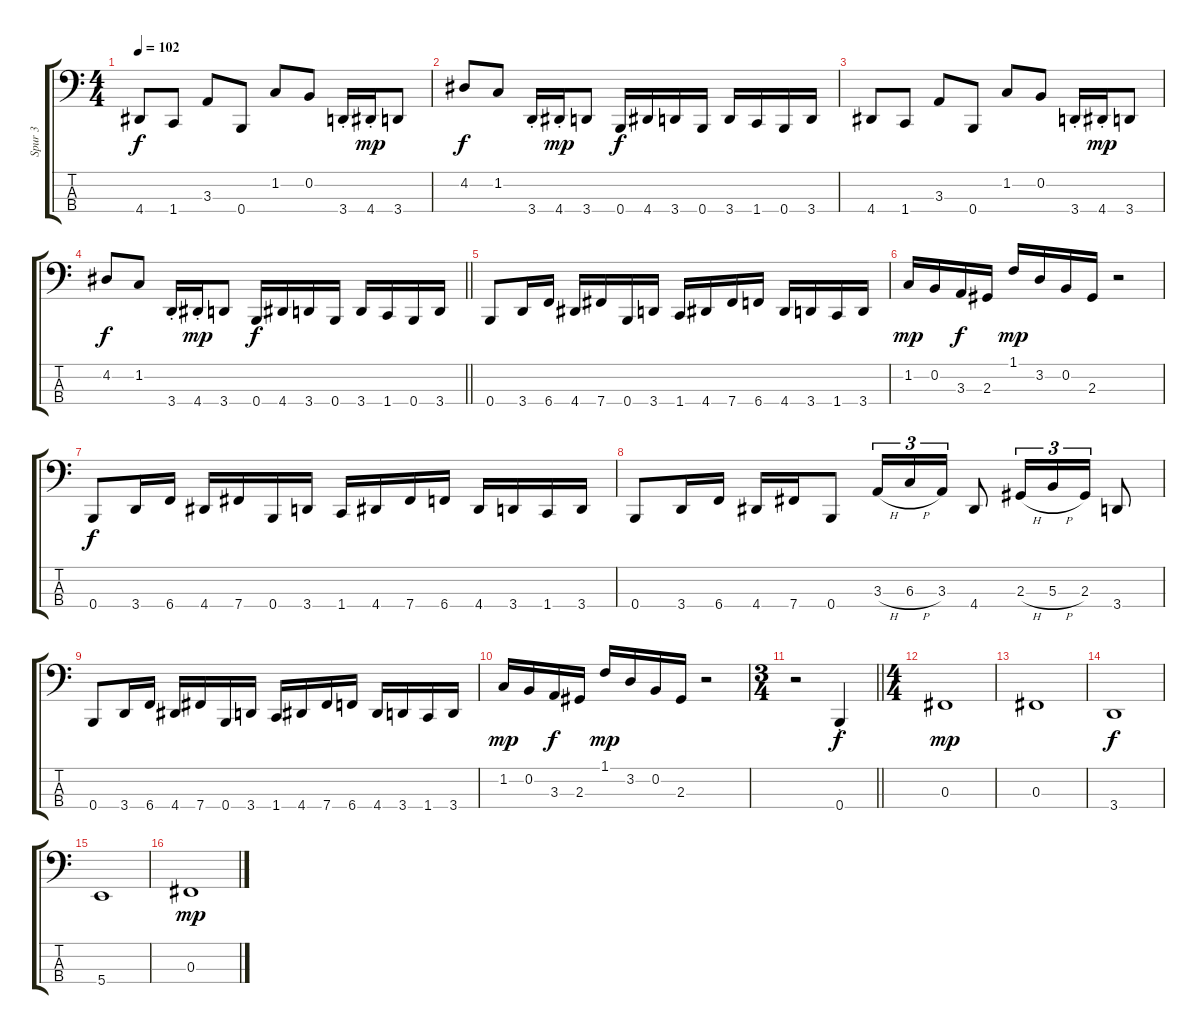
\track ("Spur 3" "Spur 3") {instrument electricbassfinger}
\staff {score tabs}
\tuning (E2 B1 Gb1 B0) {hide}
\ts (4 4)
\tempo 102
\clef f4
\ks c
4.4.8{dy f instrument electricbassfinger} 1.4.8 3.3.8 0.4.8 1.2.8 0.2.8 3.4{st}.16 4.4{st}.16{dy mp} 3.4.8 |
4.2.8{dy f} 1.2.8 3.4{st}.16 4.4{st}.16{dy mp} 3.4.8 0.4.16{dy f} 4.4.16 3.4.16 0.4.16 3.4.16 1.4.16 0.4.16 3.4.16 |
4.4.8 1.4.8 3.3.8 0.4.8 1.2.8 0.2.8 3.4{st}.16 4.4{st}.16{dy mp} 3.4.8 |
\barLineRight lightlight
4.2.8{dy f} 1.2.8 3.4{st}.16 4.4{st}.16{dy mp} 3.4.8 0.4.16{dy f} 4.4.16 3.4.16 0.4.16 3.4.16 1.4.16 0.4.16 3.4.16 |
0.4.8 3.4.16 6.4.16 4.4.16 7.4.16 0.4.16 3.4.16 1.4.16 4.4.16 7.4.16 6.4.16 4.4.16 3.4.16 1.4.16 3.4.16 |
1.2.16{dy mp} 0.2.16 3.3.16{dy f} 2.3.16 1.1.16{dy mp} 3.2.16 0.2.16 2.3.16 r.2 |
0.4.8{dy f} 3.4.16 6.4.16 4.4.16 7.4.16 0.4.16 3.4.16 1.4.16 4.4.16 7.4.16 6.4.16 4.4.16 3.4.16 1.4.16 3.4.16 |
0.4.8 3.4.16 6.4.16 4.4.16 7.4.16 0.4.8 3.3{h}.16{tu (3 2)} 6.3{h}.16{tu (3 2)} 3.3.16{tu (3 2)} 4.4.8 2.3{h}.16{tu (3 2)} 5.3{h}.16{tu (3 2)} 2.3.16{tu (3 2)} 3.4.8 |
0.4.8 3.4.16 6.4.16 4.4.16 7.4.16 0.4.16 3.4.16 1.4.16 4.4.16 7.4.16 6.4.16 4.4.16 3.4.16 1.4.16 3.4.16 |
1.2.16{dy mp} 0.2.16 3.3.16{dy f} 2.3.16 1.1.16{dy mp} 3.2.16 0.2.16 2.3.16 r.2 |
\ts (3 4)
\barLineRight lightlight
r.2 0.4{st}.4{dy f} |
\ts (4 4)
0.3.1{dy mp} |
0.3.1 |
3.4.1{dy f} |
5.4.1 |
0.3.1{dy mp}
